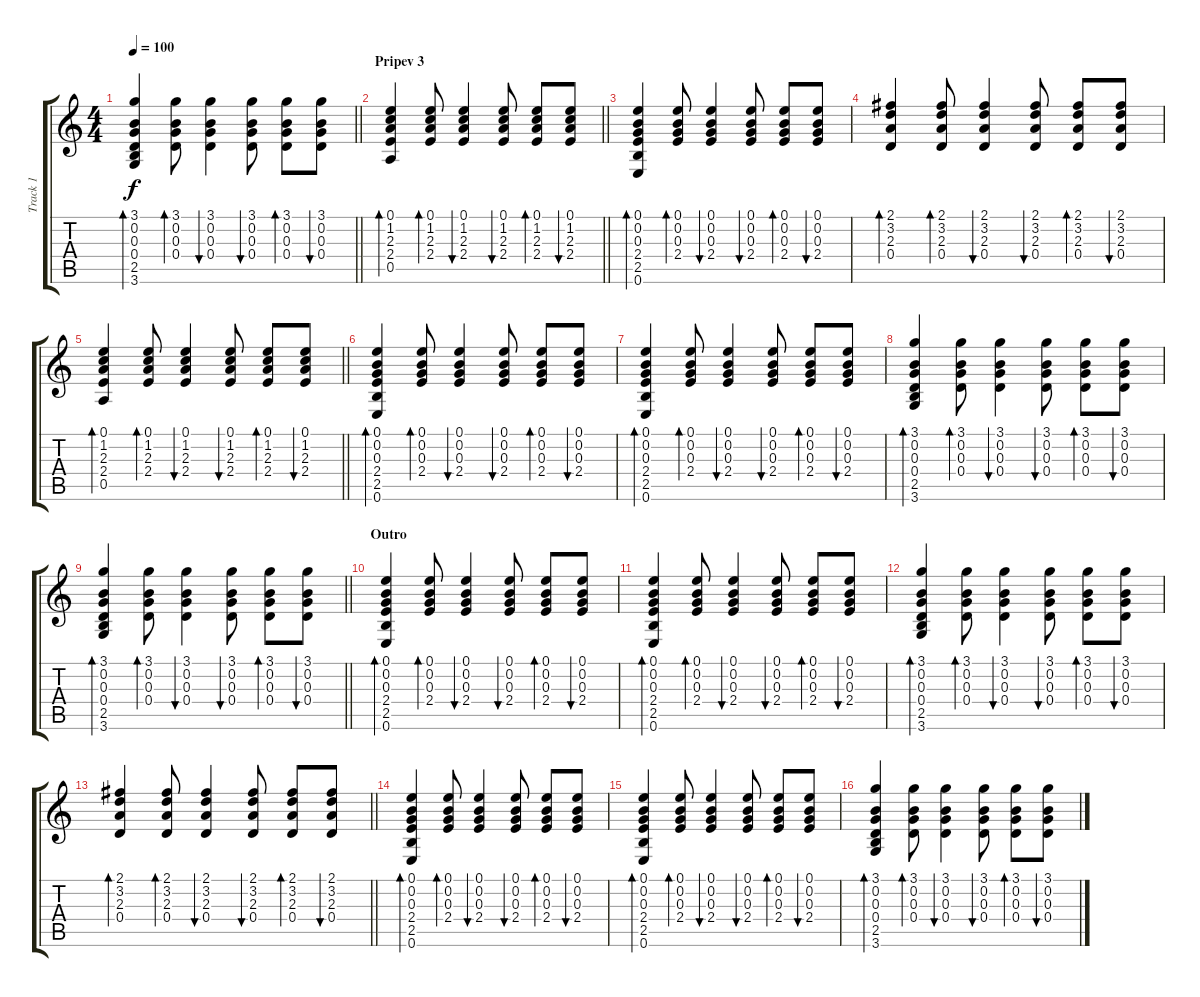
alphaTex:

\track ("Track 1" "Track 1") {instrument acousticguitarsteel}
\staff {score tabs}
\tuning (E4 B3 G3 D3 A2 E2) {hide}
\ts (4 4)
\tempo 100
\clef g2
\barLineRight lightlight
\ks c
(3.1 0.2 0.3 0.4 2.5 3.6).4{bd 60 dy f} (3.1 0.2 0.3 0.4).8{bd 60} (3.1 0.2 0.3 0.4).4{bu 60} (3.1 0.2 0.3 0.4).8{bu 60} (3.1 0.2 0.3 0.4).8{bd 60} (3.1 0.2 0.3 0.4).8{bu 60} |
\section ("" "Pripev 3")
\barLineRight lightlight
(0.1 1.2 2.3 2.4 0.5).4{bd 60} (0.1 1.2 2.3 2.4).8{bd 60} (0.1 1.2 2.3 2.4).4{bu 60} (0.1 1.2 2.3 2.4).8{bu 60} (0.1 1.2 2.3 2.4).8{bd 60} (0.1 1.2 2.3 2.4).8{bu 60} |
(0.1 0.2 0.3 2.4 2.5 0.6).4{bd 60} (0.1 0.2 0.3 2.4).8{bd 60} (0.1 0.2 0.3 2.4).4{bu 60} (0.1 0.2 0.3 2.4).8{bu 60} (0.1 0.2 0.3 2.4).8{bd 60} (0.1 0.2 0.3 2.4).8{bu 60} |
(2.1 3.2 2.3 0.4).4{bd 60} (2.1 3.2 2.3 0.4).8{bd 60} (2.1 3.2 2.3 0.4).4{bu 60} (2.1 3.2 2.3 0.4).8{bu 60} (2.1 3.2 2.3 0.4).8{bd 60} (2.1 3.2 2.3 0.4).8{bu 60} |
\barLineRight lightlight
(0.1 1.2 2.3 2.4 0.5).4{bd 60} (0.1 1.2 2.3 2.4).8{bd 60} (0.1 1.2 2.3 2.4).4{bu 60} (0.1 1.2 2.3 2.4).8{bu 60} (0.1 1.2 2.3 2.4).8{bd 60} (0.1 1.2 2.3 2.4).8{bu 60} |
(0.1 0.2 0.3 2.4 2.5 0.6).4{bd 60} (0.1 0.2 0.3 2.4).8{bd 60} (0.1 0.2 0.3 2.4).4{bu 60} (0.1 0.2 0.3 2.4).8{bu 60} (0.1 0.2 0.3 2.4).8{bd 60} (0.1 0.2 0.3 2.4).8{bu 60} |
(0.1 0.2 0.3 2.4 2.5 0.6).4{bd 60} (0.1 0.2 0.3 2.4).8{bd 60} (0.1 0.2 0.3 2.4).4{bu 60} (0.1 0.2 0.3 2.4).8{bu 60} (0.1 0.2 0.3 2.4).8{bd 60} (0.1 0.2 0.3 2.4).8{bu 60} |
(3.1 0.2 0.3 0.4 2.5 3.6).4{bd 60} (3.1 0.2 0.3 0.4).8{bd 60} (3.1 0.2 0.3 0.4).4{bu 60} (3.1 0.2 0.3 0.4).8{bu 60} (3.1 0.2 0.3 0.4).8{bd 60} (3.1 0.2 0.3 0.4).8{bu 60} |
\barLineRight lightlight
(3.1 0.2 0.3 0.4 2.5 3.6).4{bd 60} (3.1 0.2 0.3 0.4).8{bd 60} (3.1 0.2 0.3 0.4).4{bu 60} (3.1 0.2 0.3 0.4).8{bu 60} (3.1 0.2 0.3 0.4).8{bd 60} (3.1 0.2 0.3 0.4).8{bu 60} |
\section ("" "Outro")
(0.1 0.2 0.3 2.4 2.5 0.6).4{bd 60} (0.1 0.2 0.3 2.4).8{bd 60} (0.1 0.2 0.3 2.4).4{bu 60} (0.1 0.2 0.3 2.4).8{bu 60} (0.1 0.2 0.3 2.4).8{bd 60} (0.1 0.2 0.3 2.4).8{bu 60} |
(0.1 0.2 0.3 2.4 2.5 0.6).4{bd 60} (0.1 0.2 0.3 2.4).8{bd 60} (0.1 0.2 0.3 2.4).4{bu 60} (0.1 0.2 0.3 2.4).8{bu 60} (0.1 0.2 0.3 2.4).8{bd 60} (0.1 0.2 0.3 2.4).8{bu 60} |
(3.1 0.2 0.3 0.4 2.5 3.6).4{bd 60} (3.1 0.2 0.3 0.4).8{bd 60} (3.1 0.2 0.3 0.4).4{bu 60} (3.1 0.2 0.3 0.4).8{bu 60} (3.1 0.2 0.3 0.4).8{bd 60} (3.1 0.2 0.3 0.4).8{bu 60} |
\barLineRight lightlight
(2.1 3.2 2.3 0.4).4{bd 60} (2.1 3.2 2.3 0.4).8{bd 60} (2.1 3.2 2.3 0.4).4{bu 60} (2.1 3.2 2.3 0.4).8{bu 60} (2.1 3.2 2.3 0.4).8{bd 60} (2.1 3.2 2.3 0.4).8{bu 60} |
(0.1 0.2 0.3 2.4 2.5 0.6).4{bd 60} (0.1 0.2 0.3 2.4).8{bd 60} (0.1 0.2 0.3 2.4).4{bu 60} (0.1 0.2 0.3 2.4).8{bu 60} (0.1 0.2 0.3 2.4).8{bd 60} (0.1 0.2 0.3 2.4).8{bu 60} |
(0.1 0.2 0.3 2.4 2.5 0.6).4{bd 60} (0.1 0.2 0.3 2.4).8{bd 60} (0.1 0.2 0.3 2.4).4{bu 60} (0.1 0.2 0.3 2.4).8{bu 60} (0.1 0.2 0.3 2.4).8{bd 60} (0.1 0.2 0.3 2.4).8{bu 60} |
(3.1 0.2 0.3 0.4 2.5 3.6).4{bd 60} (3.1 0.2 0.3 0.4).8{bd 60} (3.1 0.2 0.3 0.4).4{bu 60} (3.1 0.2 0.3 0.4).8{bu 60} (3.1 0.2 0.3 0.4).8{bd 60} (3.1 0.2 0.3 0.4).8{bu 60}
